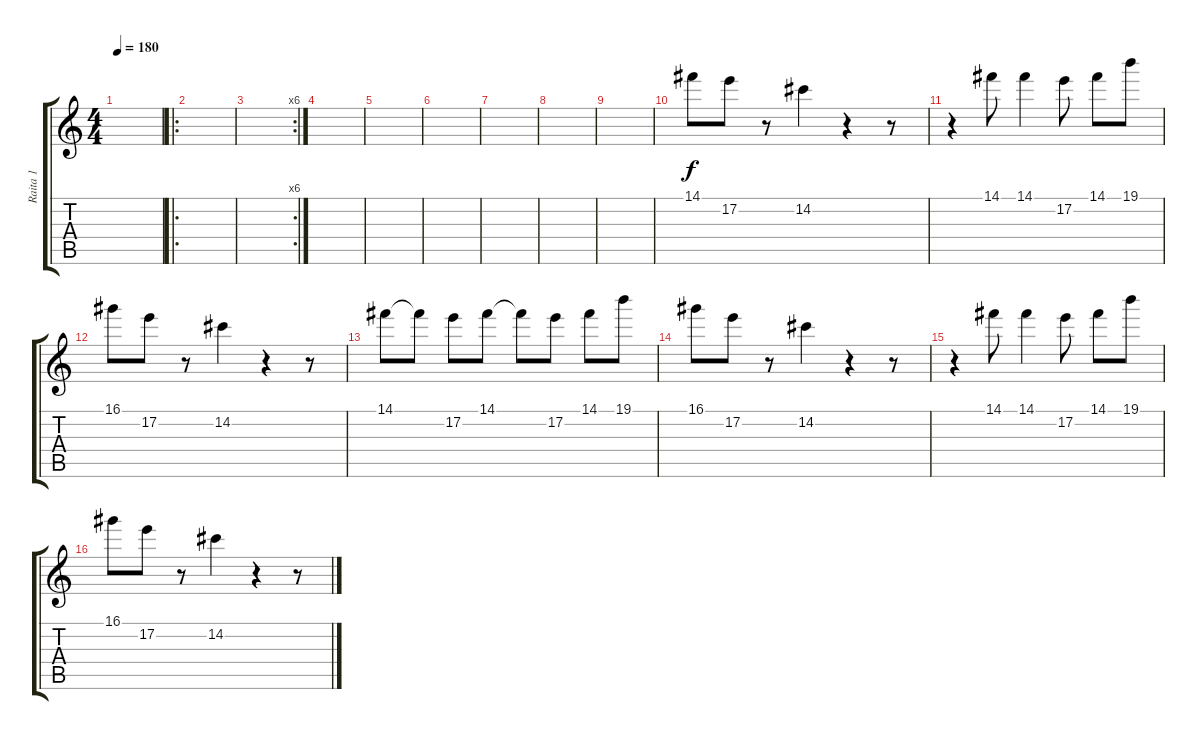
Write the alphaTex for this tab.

\track ("Raita 1" "Raita 1") {instrument distortionguitar}
\staff {score tabs}
\tuning (E4 B3 G3 D3 A2 E2) {hide}
\ts (4 4)
\tempo 180
\clef g2
\ks c
|
\ro
|
\rc 6
|
|
|
|
|
|
|
14.1.8 17.2.8 r.8 14.2.4 r.4 r.8 |
r.4 14.1.8 14.1.4 17.2.8 14.1.8 19.1.8 |
16.1.8 17.2.8 r.8 14.2.4 r.4 r.8 |
14.1.8 14.1{t}.8 17.2.8 14.1.8 14.1{t}.8 17.2.8 14.1.8 19.1.8 |
16.1.8 17.2.8 r.8 14.2.4 r.4 r.8 |
r.4 14.1.8 14.1.4 17.2.8 14.1.8 19.1.8 |
16.1.8 17.2.8 r.8 14.2.4 r.4 r.8
